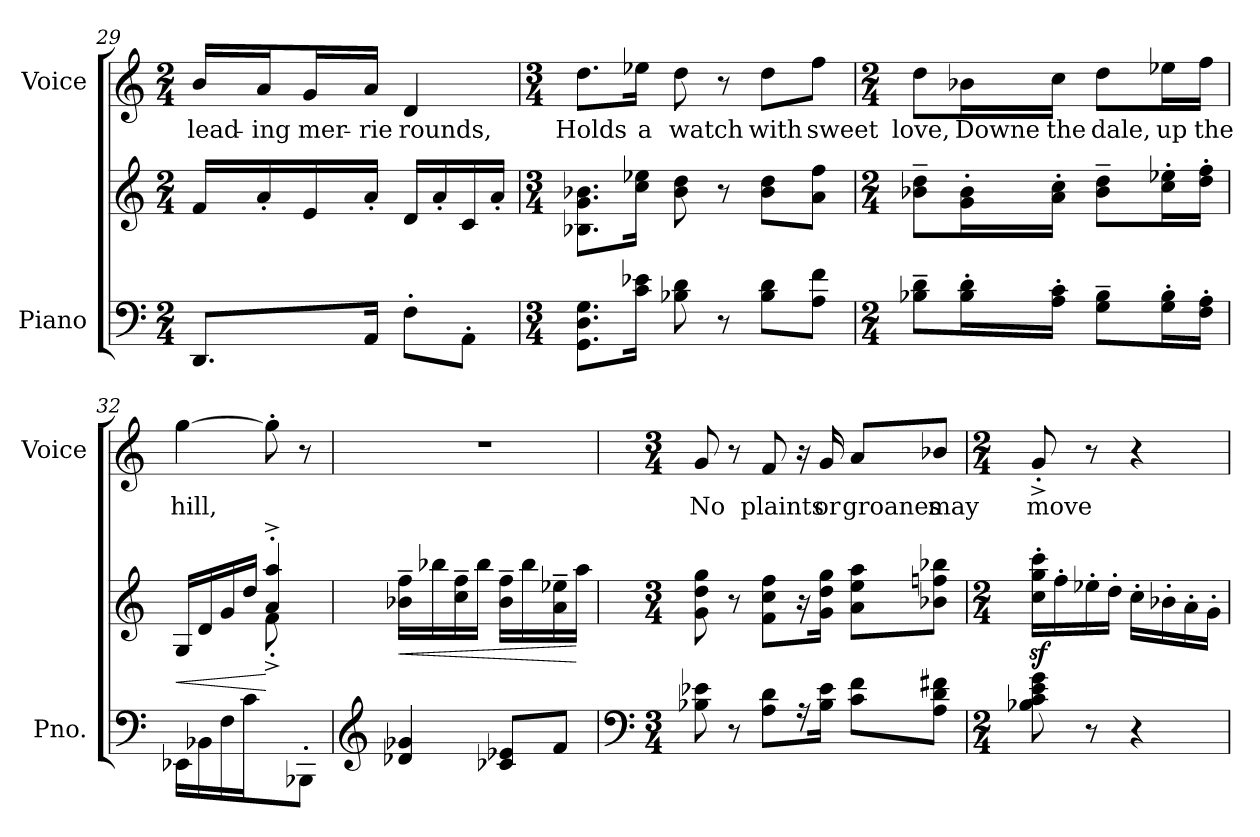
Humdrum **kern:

**kern	**kern	**dynam	**kern	**text
*part2	*part2	*part2	*part1	*part1
*staff3	*staff2	*staff2/3	*staff1	*staff1
*I"Piano	*	*	*I"Voice	*
*I'Pno.	*	*	*I'Voice	*
!!LO:PB:g=z
*clefF4	*clefG2	*	*clefG2	*
*k[]	*k[]	*	*k[]	*
*a:	*a:	*	*a:	*
*M2/4	*M2/4	*	*M2/4	*
=29	=29	=29	=29	=29
!	!	!	!	!LO:LY:b:color=#000000
8.DDi/L	16fi/LL	.	16bi/LL	lead-
!	!	!	!	!LO:LY:b:color=#000000
.	16a'i/	.	16ai/J	-ing
!	!	!	!	!LO:LY:b:color=#000000
.	16ei/	.	16gi/L	mer-
!	!	!	!	!LO:LY:b:color=#000000
16AAi/Jk	16a'i/JJ	.	16ai/JJ	-rie
!	!	!	!	!LO:LY:b:color=#000000
8F'i\L	16di/LL	.	4di/	rounds,
.	16a'i/	.	.	.
8AA'i\J	16ci/	.	.	.
.	16a'i/JJ	.	.	.
=30	=30	=30	=30	=30
*M3/4	*M3/4	*	*M3/4	*
!	!	!	!	!LO:LY:b:color=#000000
8.GGi\ 8.Di 8.GiL	8.B-Xi\ 8.gi 8.b-XiL	.	8.ddi\L	Holds
!	!	!	!	!LO:LY:b:color=#000000
16ci\ 16e-XiJk	16cci\ 16ee-XiJk	.	16ee-Xi\Jk	a
!	!	!	!	!LO:LY:b:color=#000000
8B-Xi\ 8di	8b-i\ 8ddi	.	8ddi\	watch
8r	8r	.	8r	.
!	!	!	!	!LO:LY:b:color=#000000
8B-i\ 8diL	8b-i\ 8ddiL	.	8ddi\L	with
!	!	!	!	!LO:LY:b:color=#000000
8Ai\ 8fiJ	8ai\ 8ffiJ	.	8ffi\J	sweet
=31	=31	=31	=31	=31
*M2/4	*M2/4	*	*M2/4	*
!	!	!	!	!LO:LY:b:color=#000000
8B-Xi\~ 8di~L	8b-Xi\~ 8ddi~L	.	8ddi\L	love,
!	!	!	!	!LO:LY:b:color=#000000
16B-i\' 16di'L	16gi\' 16b-i'L	.	16b-Xi\L	Downe
!	!	!	!	!LO:LY:b:color=#000000
16Ai\' 16ci'JJ	16ai\' 16cci'JJ	.	16cci\JJ	the
!	!	!	!	!LO:LY:b:color=#000000
8Gi\~ 8B-i~L	8b-i\~ 8ddi~L	.	8ddi\L	dale,
!	!	!	!	!LO:LY:b:color=#000000
16Gi\' 16B-i'L	16cci\' 16ee-Xi'L	.	16ee-Xi\L	up
!	!	!	!	!LO:LY:b:color=#000000
16Fi\' 16Ai'JJ	16ddi\' 16ffi'JJ	.	16ffi\JJ	the
!!LO:LB:g=z
=32	=32	=32	=32	=32
!	!	!LO:HP:b	!	!
*	*^	*	*	*
!	!	!	!	!	!LO:LY:b:color=#000000
16EE-Xi\LL	16Gi/LL	4ryy	<	[>4ggi\	hill,
16BB-Xi\	16di/	.	.	.	.
16Fi\	16gi/	.	.	.	.
16ci\JJ	16ddi/JJ	.	.	.	.
8ryy	4ai/'^ 4aai'^	8f'^i\L	[	8gg'i\]	.
8BBB-X'i/J	.	8ryy	.	8r	.
*	*v	*v	*	*	*
=33	=33	=33	=33	=33
*clefG2	*	*	*	*
*	*^	*	*	*
!	!	!	!LO:HP:b	!LO:N:vis=1	!
*	*v	*v	*	*	*
4d-Xi/ 4g-Xi	16b-Xi\~ 16ffi~LL	<	2r	.
.	16bb-Xi\	.	.	.
.	16cci\~ 16ffi~	.	.	.
.	16bb-i\JJ	.	.	.
8c-Xi/ 8e-XiL	16b-i\~ 16ffi~LL	.	.	.
.	16bb-i\	.	.	.
8fi/J	16ai\~ 16ee-Xi~	.	.	.
.	16aai\JJ	[	.	.
=34	=34	=34	=34	=34
*clefF4	*	*	*	*
*M3/4	*M3/4	*	*M3/4	*
!	!	!	!	!LO:LY:b:color=#000000
8B-Xi\ 8e-Xi	8gi\ 8ddi 8ggi	.	8gi/	No
8r	8r	.	8r	.
!	!	!	!	!LO:LY:b:color=#000000
8Ai\ 8diL	8fi\ 8cci 8ffiL	.	8fi/	plaints
16r	16r	.	16r	.
!	!	!	!	!LO:LY:b:color=#000000
16B-i\ 16e-iJk	16gi\ 16ddi 16ggiJk	.	16gi/	or
!	!	!	!	!LO:LY:b:color=#000000
8ci\ 8fiL	8ai\ 8eei 8aaiL	.	8ai/L	groanes
!	!	!	!	!LO:LY:b:color=#000000
8Ai\ 8di 8f#XiJ	8b-Xi\ 8ffni 8bb-XiJ	.	8b-Xi/J	may
!!LO:LB:g=z
=35	=35	=35	=35	=35
*M2/4	*M2/4	*	*M2/4	*
!	!	!	!	!LO:LY:b:color=#000000
8B-Xi\ 8ci 8ei 8gi	16cci\z' 16ggiz' 16ccciz'LL	.	8g'^i/	move
.	16ff'i\	.	.	.
8r	16ee-X'i\	.	8r	.
.	16dd'i\JJ	.	.	.
4r	16cc'i\LL	.	4r	.
.	16b-X'i\	.	.	.
.	16a'i\	.	.	.
.	16g'i\JJ	.	.	.
=	=	=	=	=
*-	*-	*-	*-	*-
